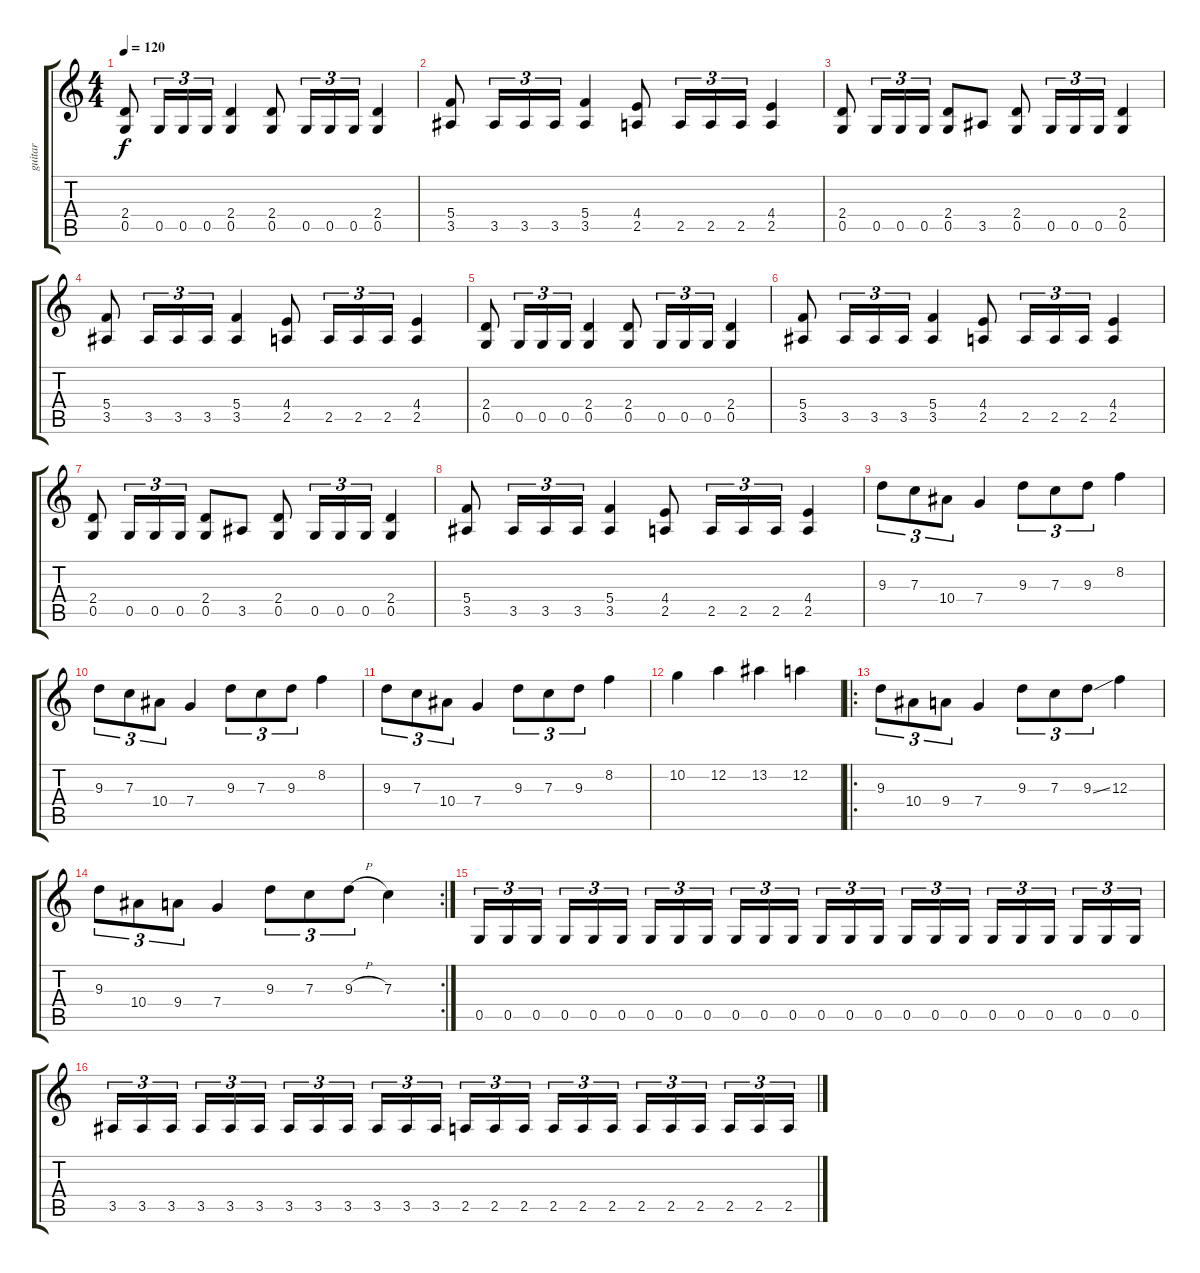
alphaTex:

\track ("guitar" "guitar") {instrument distortionguitar}
\staff {score tabs}
\tuning (D4 A3 F3 C3 G2 D2) {hide}
\ts (4 4)
\tempo 120
\clef g2
\ks c
(2.4 0.5).8{dy f instrument distortionguitar} 0.5.16{tu (3 2)} 0.5.16{tu (3 2)} 0.5.16{tu (3 2)} (2.4 0.5).4 (2.4 0.5).8 0.5.16{tu (3 2)} 0.5.16{tu (3 2)} 0.5.16{tu (3 2)} (2.4 0.5).4 |
(5.4 3.5).8 3.5.16{tu (3 2)} 3.5.16{tu (3 2)} 3.5.16{tu (3 2)} (5.4 3.5).4 (4.4 2.5).8 2.5.16{tu (3 2)} 2.5.16{tu (3 2)} 2.5.16{tu (3 2)} (4.4 2.5).4 |
(2.4 0.5).8 0.5.16{tu (3 2)} 0.5.16{tu (3 2)} 0.5.16{tu (3 2)} (2.4 0.5).8 3.5.8 (2.4 0.5).8 0.5.16{tu (3 2)} 0.5.16{tu (3 2)} 0.5.16{tu (3 2)} (2.4 0.5).4 |
(5.4 3.5).8 3.5.16{tu (3 2)} 3.5.16{tu (3 2)} 3.5.16{tu (3 2)} (5.4 3.5).4 (4.4 2.5).8 2.5.16{tu (3 2)} 2.5.16{tu (3 2)} 2.5.16{tu (3 2)} (4.4 2.5).4 |
(2.4 0.5).8 0.5.16{tu (3 2)} 0.5.16{tu (3 2)} 0.5.16{tu (3 2)} (2.4 0.5).4 (2.4 0.5).8 0.5.16{tu (3 2)} 0.5.16{tu (3 2)} 0.5.16{tu (3 2)} (2.4 0.5).4 |
(5.4 3.5).8 3.5.16{tu (3 2)} 3.5.16{tu (3 2)} 3.5.16{tu (3 2)} (5.4 3.5).4 (4.4 2.5).8 2.5.16{tu (3 2)} 2.5.16{tu (3 2)} 2.5.16{tu (3 2)} (4.4 2.5).4 |
(2.4 0.5).8 0.5.16{tu (3 2)} 0.5.16{tu (3 2)} 0.5.16{tu (3 2)} (2.4 0.5).8 3.5.8 (2.4 0.5).8 0.5.16{tu (3 2)} 0.5.16{tu (3 2)} 0.5.16{tu (3 2)} (2.4 0.5).4 |
(5.4 3.5).8 3.5.16{tu (3 2)} 3.5.16{tu (3 2)} 3.5.16{tu (3 2)} (5.4 3.5).4 (4.4 2.5).8 2.5.16{tu (3 2)} 2.5.16{tu (3 2)} 2.5.16{tu (3 2)} (4.4 2.5).4 |
9.3.8{tu (3 2)} 7.3.8{tu (3 2)} 10.4.8{tu (3 2)} 7.4.4 9.3.8{tu (3 2)} 7.3.8{tu (3 2)} 9.3.8{tu (3 2)} 8.2.4 |
9.3.8{tu (3 2)} 7.3.8{tu (3 2)} 10.4.8{tu (3 2)} 7.4.4 9.3.8{tu (3 2)} 7.3.8{tu (3 2)} 9.3.8{tu (3 2)} 8.2.4 |
9.3.8{tu (3 2)} 7.3.8{tu (3 2)} 10.4.8{tu (3 2)} 7.4.4 9.3.8{tu (3 2)} 7.3.8{tu (3 2)} 9.3.8{tu (3 2)} 8.2.4 |
10.2.4 12.2.4 13.2.4 12.2.4 |
\ro
9.3.8{tu (3 2)} 10.4.8{tu (3 2)} 9.4.8{tu (3 2)} 7.4.4 9.3.8{tu (3 2)} 7.3.8{tu (3 2)} 9.3{ss}.8{tu (3 2)} 12.3.4 |
\rc 2
9.3.8{tu (3 2)} 10.4.8{tu (3 2)} 9.4.8{tu (3 2)} 7.4.4 9.3.8{tu (3 2)} 7.3.8{tu (3 2)} 9.3{h}.8{tu (3 2)} 7.3.4 |
0.5.16{tu (3 2)} 0.5.16{tu (3 2)} 0.5.16{tu (3 2)} 0.5.16{tu (3 2)} 0.5.16{tu (3 2)} 0.5.16{tu (3 2)} 0.5.16{tu (3 2)} 0.5.16{tu (3 2)} 0.5.16{tu (3 2)} 0.5.16{tu (3 2)} 0.5.16{tu (3 2)} 0.5.16{tu (3 2)} 0.5.16{tu (3 2)} 0.5.16{tu (3 2)} 0.5.16{tu (3 2)} 0.5.16{tu (3 2)} 0.5.16{tu (3 2)} 0.5.16{tu (3 2)} 0.5.16{tu (3 2)} 0.5.16{tu (3 2)} 0.5.16{tu (3 2)} 0.5.16{tu (3 2)} 0.5.16{tu (3 2)} 0.5.16{tu (3 2)} |
3.5.16{tu (3 2)} 3.5.16{tu (3 2)} 3.5.16{tu (3 2)} 3.5.16{tu (3 2)} 3.5.16{tu (3 2)} 3.5.16{tu (3 2)} 3.5.16{tu (3 2)} 3.5.16{tu (3 2)} 3.5.16{tu (3 2)} 3.5.16{tu (3 2)} 3.5.16{tu (3 2)} 3.5.16{tu (3 2)} 2.5.16{tu (3 2)} 2.5.16{tu (3 2)} 2.5.16{tu (3 2)} 2.5.16{tu (3 2)} 2.5.16{tu (3 2)} 2.5.16{tu (3 2)} 2.5.16{tu (3 2)} 2.5.16{tu (3 2)} 2.5.16{tu (3 2)} 2.5.16{tu (3 2)} 2.5.16{tu (3 2)} 2.5.16{tu (3 2)}
